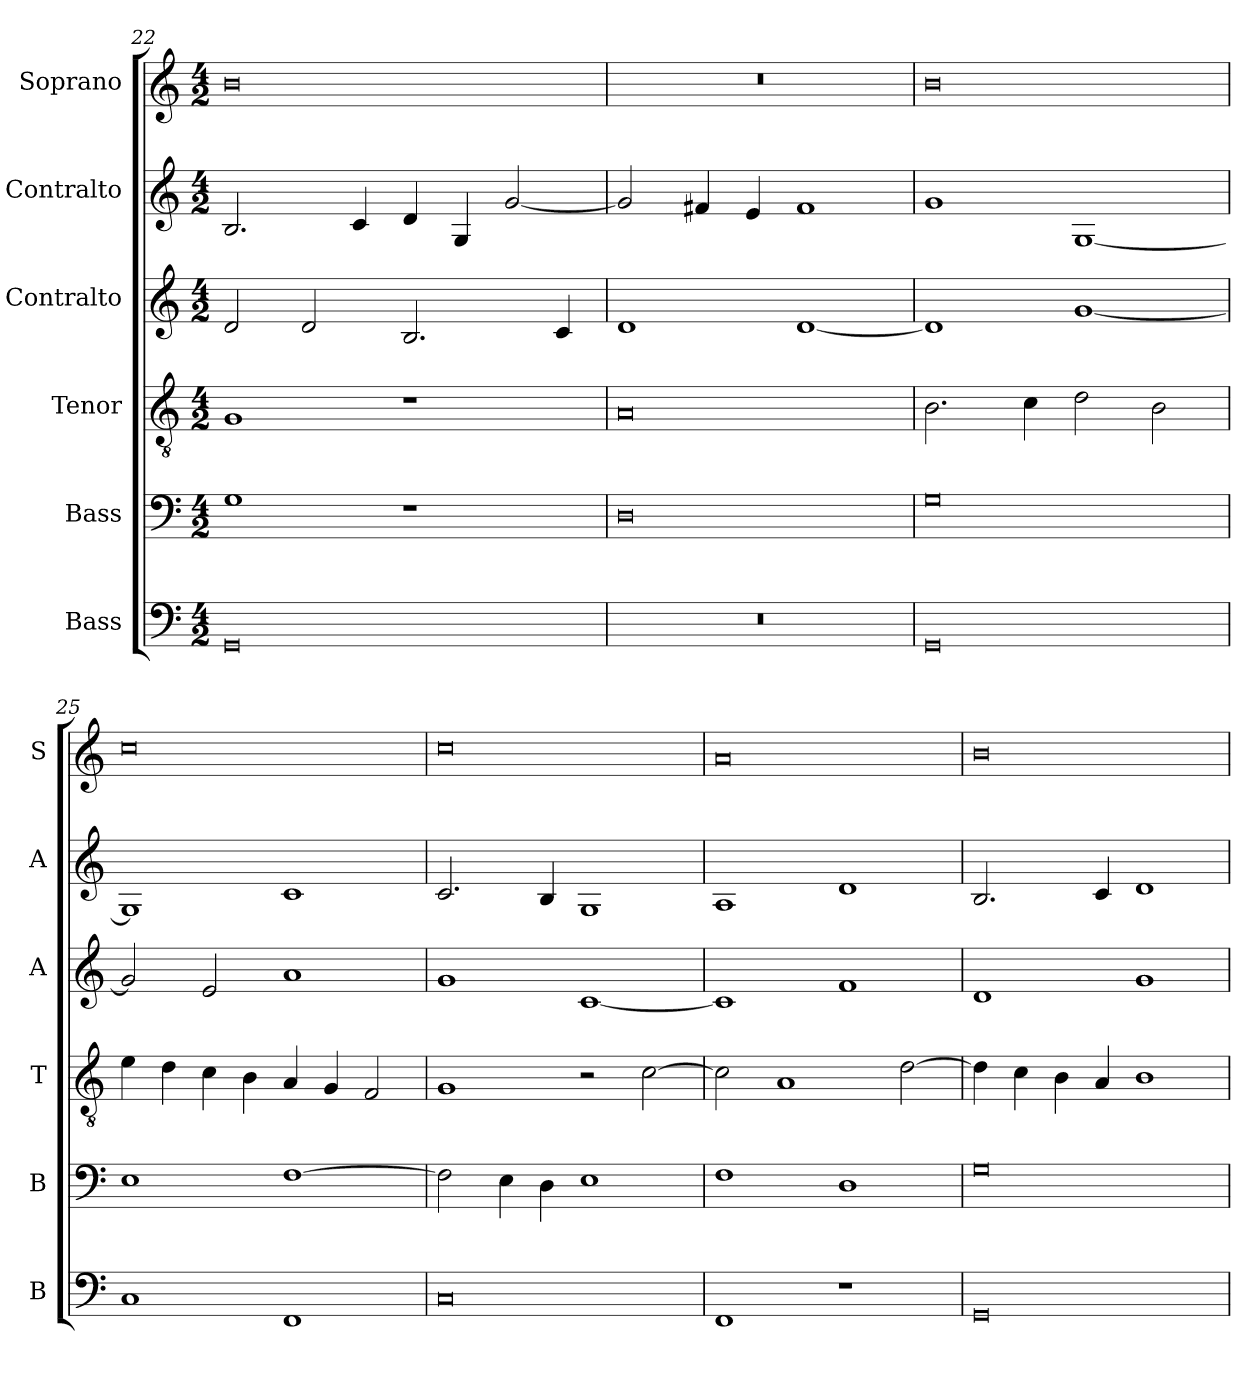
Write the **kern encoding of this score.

**kern	**kern	**kern	**kern	**kern	**kern
*part6	*part5	*part4	*part3	*part2	*part1
*staff6	*staff5	*staff4	*staff3	*staff2	*staff1
*I"Bass	*I"Bass	*I"Tenor	*I"Contralto	*I"Contralto	*I"Soprano
*I'B	*I'B	*I'T	*I'A	*I'A	*I'S
*clefF4	*clefF4	*clefGv2	*clefG2	*clefG2	*clefG2
*k[]	*k[]	*k[]	*k[]	*k[]	*k[]
*G:mix	*G:mix	*G:mix	*G:mix	*G:mix	*G:mix
*M4/2	*M4/2	*M4/2	*M4/2	*M4/2	*M4/2
=22	=22	=22	=22	=22	=22
0GG	1G	1G	2d	2.B	0b
.	.	.	2d	.	.
.	.	.	.	4c	.
.	1r	1r	2.B	4d	.
.	.	.	.	4G	.
.	.	.	.	[2g	.
.	.	.	4c	.	.
=23	=23	=23	=23	=23	=23
0r	0D	0A	1d	2g]	0r
.	.	.	.	4f#X	.
.	.	.	.	4e	.
.	.	.	[1d	1f#	.
=24	=24	=24	=24	=24	=24
0GG	0G	2.B	1d]	1g	0b
.	.	4c	.	.	.
.	.	2d	[1g	[1G	.
.	.	2B	.	.	.
=25	=25	=25	=25	=25	=25
1C	1E	4e	2g]	1G]	0cc
.	.	4d	.	.	.
.	.	4c	2e	.	.
.	.	4B	.	.	.
1FF	[1F	4A	1a	1c	.
.	.	4G	.	.	.
.	.	2F	.	.	.
=26	=26	=26	=26	=26	=26
0C	2F]	1G	1g	2.c	0cc
.	4E	.	.	.	.
.	4D	.	.	4B	.
.	1E	2r	[1c	1G	.
.	.	[2c	.	.	.
=27	=27	=27	=27	=27	=27
1FF	1F	2c]	1c]	1A	0a
.	.	1A	.	.	.
1r	1D	.	1f	1d	.
.	.	[2d	.	.	.
=28	=28	=28	=28	=28	=28
0GG	0G	4d]	1d	2.B	0b
.	.	4c	.	.	.
.	.	4B	.	.	.
.	.	4A	.	4c	.
.	.	1B	1g	1d	.
=	=	=	=	=	=
*-	*-	*-	*-	*-	*-
